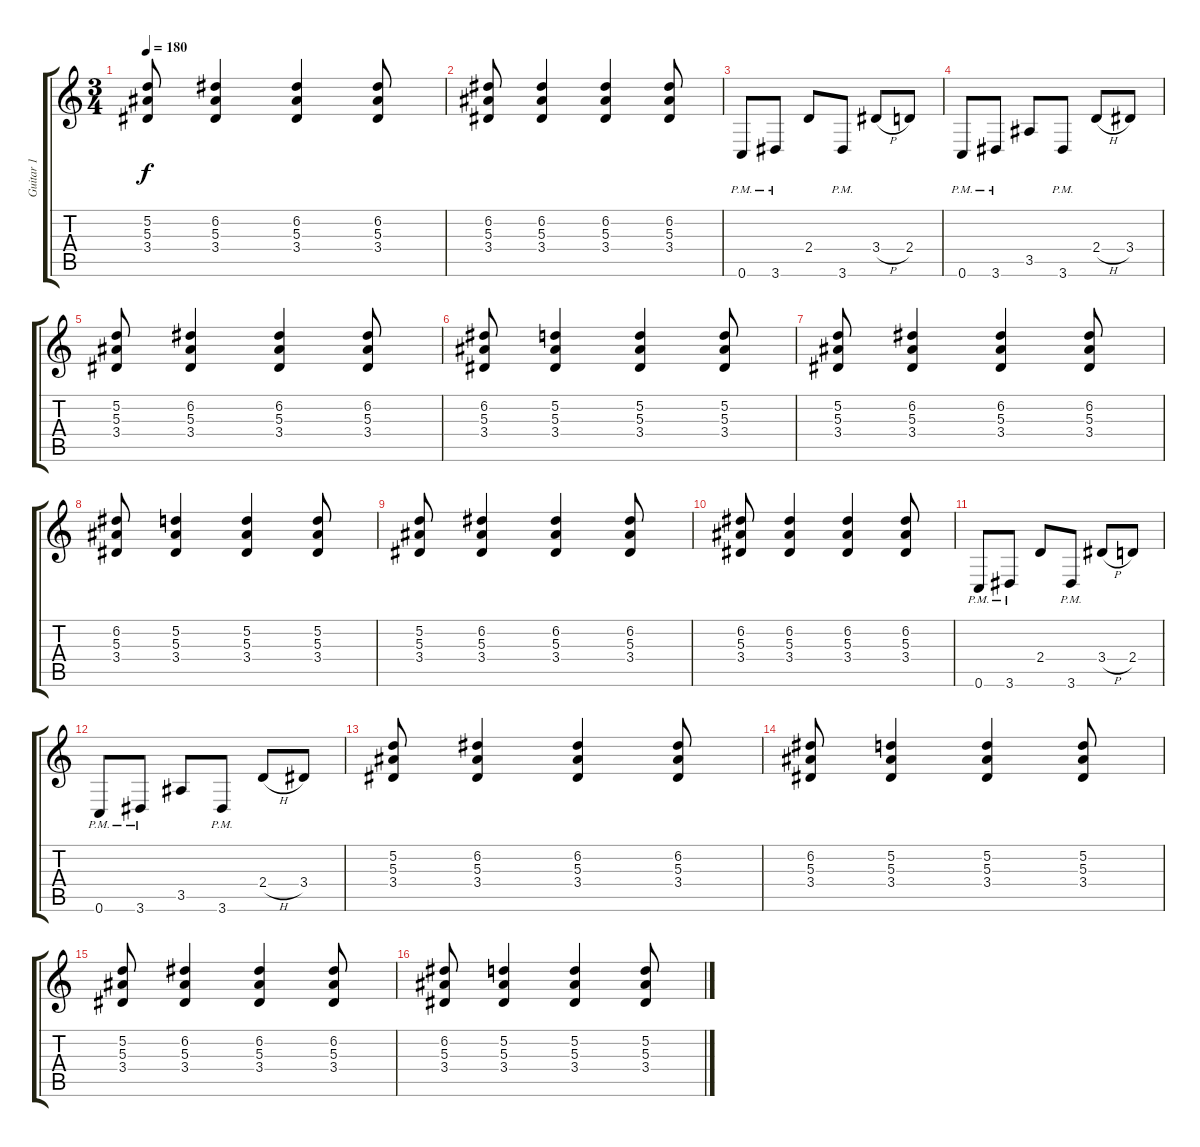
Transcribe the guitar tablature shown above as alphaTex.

\track ("Guitar 1" "Guitar 1") {instrument electricguitarclean}
\staff {score tabs}
\tuning (D4 A3 F3 C3 G2 C2) {hide}
\ts (3 4)
\tempo 180
\clef g2
\ks c
(5.2 5.3 3.4).8{dy f} (6.2 5.3 3.4).4 (6.2 5.3 3.4).4 (6.2 5.3 3.4).8 |
(6.2 5.3 3.4).8 (6.2 5.3 3.4).4 (6.2 5.3 3.4).4 (6.2 5.3 3.4).8 |
0.6{pm}.8 3.6{pm}.8 2.4.8 3.6{pm}.8 3.4{h}.8 2.4.8 |
0.6{pm}.8 3.6{pm}.8 3.5.8 3.6{pm}.8 2.4{h}.8 3.4.8 |
(5.2 5.3 3.4).8 (6.2 5.3 3.4).4 (6.2 5.3 3.4).4 (6.2 5.3 3.4).8 |
(6.2 5.3 3.4).8 (5.2 5.3 3.4).4 (5.2 5.3 3.4).4 (5.2 5.3 3.4).8 |
(5.2 5.3 3.4).8 (6.2 5.3 3.4).4 (6.2 5.3 3.4).4 (6.2 5.3 3.4).8 |
(6.2 5.3 3.4).8 (5.2 5.3 3.4).4 (5.2 5.3 3.4).4 (5.2 5.3 3.4).8 |
(5.2 5.3 3.4).8 (6.2 5.3 3.4).4 (6.2 5.3 3.4).4 (6.2 5.3 3.4).8 |
(6.2 5.3 3.4).8 (6.2 5.3 3.4).4 (6.2 5.3 3.4).4 (6.2 5.3 3.4).8 |
0.6{pm}.8 3.6{pm}.8 2.4.8 3.6{pm}.8 3.4{h}.8 2.4.8 |
0.6{pm}.8 3.6{pm}.8 3.5.8 3.6{pm}.8 2.4{h}.8 3.4.8 |
(5.2 5.3 3.4).8 (6.2 5.3 3.4).4 (6.2 5.3 3.4).4 (6.2 5.3 3.4).8 |
(6.2 5.3 3.4).8 (5.2 5.3 3.4).4 (5.2 5.3 3.4).4 (5.2 5.3 3.4).8 |
(5.2 5.3 3.4).8 (6.2 5.3 3.4).4 (6.2 5.3 3.4).4 (6.2 5.3 3.4).8 |
(6.2 5.3 3.4).8 (5.2 5.3 3.4).4 (5.2 5.3 3.4).4 (5.2 5.3 3.4).8
